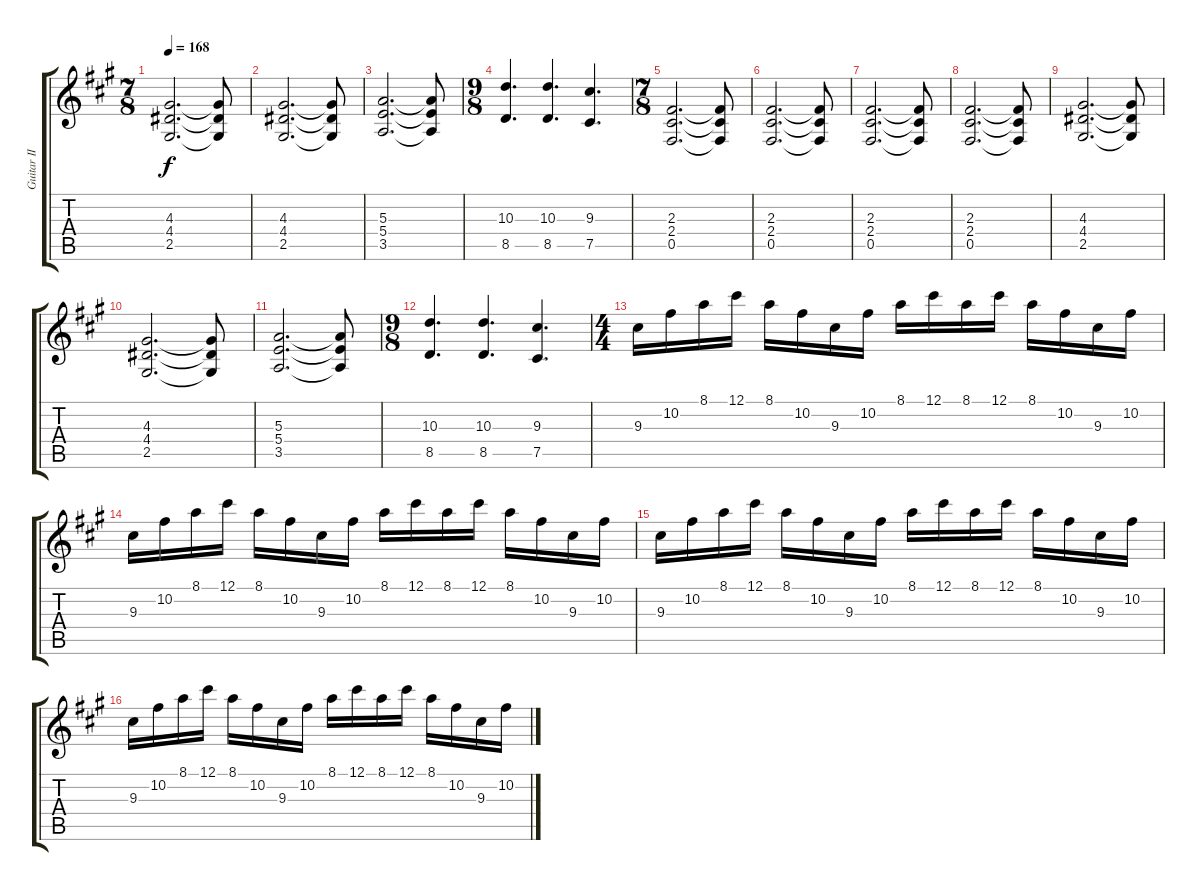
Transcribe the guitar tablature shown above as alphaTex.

\track ("Guitar II (Right)" "Guitar II ") {instrument distortionguitar}
\staff {score tabs}
\tuning (Db4 Ab3 E3 B2 Gb2 B1) {hide}
\ts (7 8)
\tempo 168
\clef g2
\ks f#minor
(4.3 4.4 2.5).2{d dy f} (4.3{t} 4.4{t} 2.5{t}).8 |
(4.3 4.4 2.5).2{d} (4.3{t} 4.4{t} 2.5{t}).8 |
(5.3 5.4 3.5).2{d} (5.3{t} 5.4{t} 3.5{t}).8 |
\ts (9 8)
(10.3 8.5).4{d} (10.3 8.5).4{d} (9.3 7.5).4{d} |
\ts (7 8)
(2.3 2.4 0.5).2{d} (2.3{t} 2.4{t} 0.5{t}).8 |
(2.3 2.4 0.5).2{d} (2.3{t} 2.4{t} 0.5{t}).8 |
(2.3 2.4 0.5).2{d} (2.3{t} 2.4{t} 0.5{t}).8 |
(2.3 2.4 0.5).2{d} (2.3{t} 2.4{t} 0.5{t}).8 |
(4.3 4.4 2.5).2{d} (4.3{t} 4.4{t} 2.5{t}).8 |
(4.3 4.4 2.5).2{d} (4.3{t} 4.4{t} 2.5{t}).8 |
(5.3 5.4 3.5).2{d} (5.3{t} 5.4{t} 3.5{t}).8 |
\ts (9 8)
(10.3 8.5).4{d} (10.3 8.5).4{d} (9.3 7.5).4{d} |
\ts (4 4)
9.3.16 10.2.16 8.1.16 12.1.16 8.1.16 10.2.16 9.3.16 10.2.16 8.1.16 12.1.16 8.1.16 12.1.16 8.1.16 10.2.16 9.3.16 10.2.16 |
9.3.16 10.2.16 8.1.16 12.1.16 8.1.16 10.2.16 9.3.16 10.2.16 8.1.16 12.1.16 8.1.16 12.1.16 8.1.16 10.2.16 9.3.16 10.2.16 |
9.3.16 10.2.16 8.1.16 12.1.16 8.1.16 10.2.16 9.3.16 10.2.16 8.1.16 12.1.16 8.1.16 12.1.16 8.1.16 10.2.16 9.3.16 10.2.16 |
9.3.16 10.2.16 8.1.16 12.1.16 8.1.16 10.2.16 9.3.16 10.2.16 8.1.16 12.1.16 8.1.16 12.1.16 8.1.16 10.2.16 9.3.16 10.2.16
